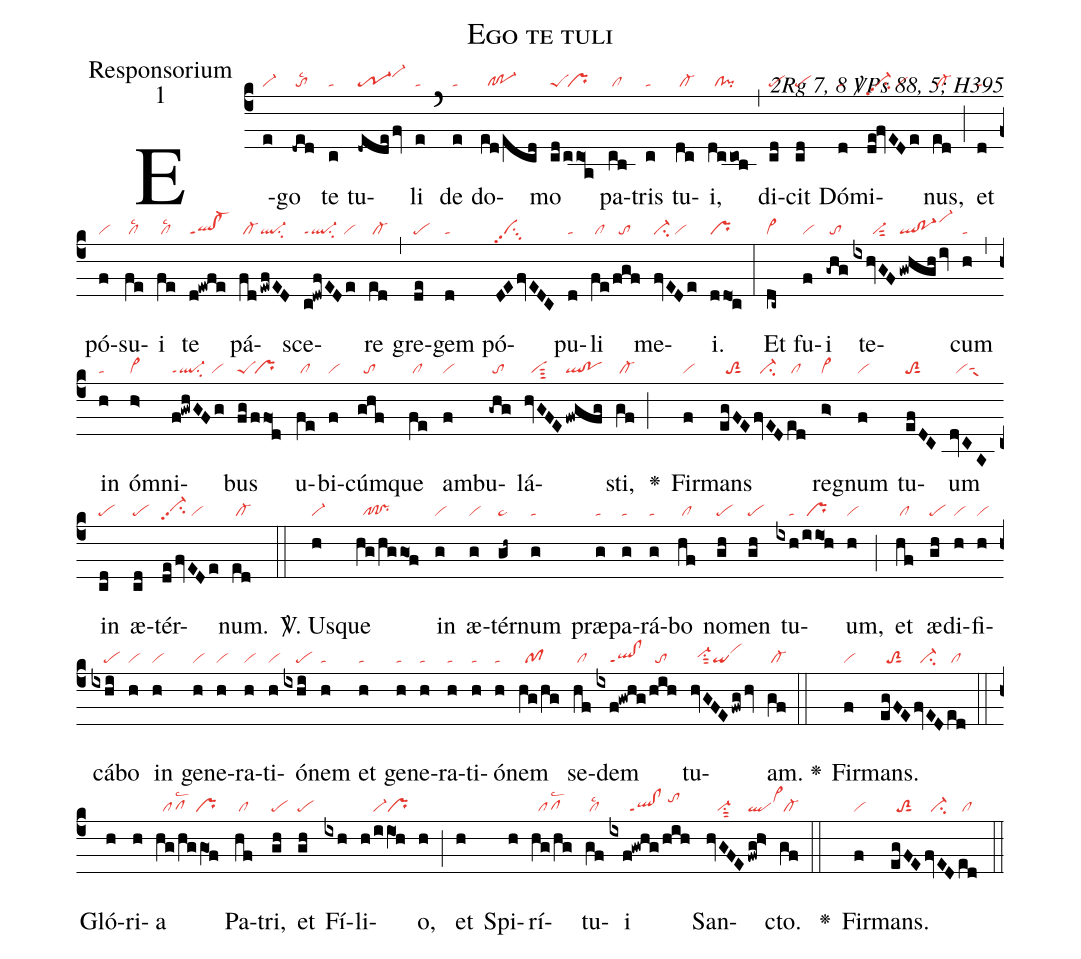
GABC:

name:Ego te tuli;
office-part:Responsorium;
mode:1;
commentary:2Rg 7, 8 \Vbar Ps 88, 5; H395;
nabc-lines:1;
%%
(c4)E(e|vi-)go(-ded|/tolsc2) te(c|ta) tu(-dedefv|tr-1vi-hj)li(e|ta) (`)
de(e|ta) do(ed/ecd|//cl!po-1)mo(cd|peS|/cco1a|/pr) pa(cb|/cl)tris(c|ta) tu(dc|/cl-)i,(dccob|//cl!pi) (,)
di(cd|pe)cit(cd|pe) Dó(d|ta)mi(de!fvEDe|vi-pp2su2/vi)nus,(ed|/cl-) (;)
et(d|ta) pó(f|vi)su(fe|/cllsc2)i(fe|/cllsc2) te(d!ewfe|ql!cl-ppt1) pá(fd|/cl-|!ewfED|ql-su2)sce(c!dwfEDe|ql-ppt1su2/vi)re(ed|/cl-) (,)
gre(de|pe)gem(d|ta) pó(DEfvEDC|vipp2su3)pu(d|ta)li(fe|/cl|/fgf|//to) me(fvEDe|vi-su2/vi)i.(ddo1c|pr) (:)
Et(dc~|cl~) fu(f|vi)i(-ghg|/to) te(ixhvGF|//////vi-sut2|gwhghiv|ql!po-1vi-hk)cum(h|ta) (,)
in(h|ta) óm(h>|vi>)ni(f!gwhGFg|ql-ppt1su2/vi)bus(fg|peS|/ffo1d|/pr)
u(fe|/cl)bi(f|vi)cúm(ghf|//to)que(fe|/cl) am(f|vi)bu(-ghg|/to)lá(hvGFE|//visut3|fwgfg|ql!po)sti,(gf|/cl-) (;)

<v>\greheightstar</v>()
Fir(f|vi)mans(egFE|//toS2sut1|fvED|//ci-|ed|/cl) re(g>|vi>)gnum(f|vi) tu(efDC|toS2sut1)um(dvCA|//visut1suw1) in(cd|pe) æ(cd|pe)tér(defvEDe|vi-hhpp2su2/vi)num.(ed|/cl-) (::)

<sp>V/</sp>.
Us(h|vi-)que(hg/hg/go1f|//pf!pr) in(g|vi) æ(g|vi)tér(gh~|pe~)num(g|ta)
præ(g|ta)pa(g|ta)rá(g|ta)bo(hf|/cl) no(gh|pe)men(gh|pe) tu(ixh|////ta|/iio1h|/pr)um,(h|vi) (;)
et(hf|/cl) æ(gh|pe)di(h|vi)fi(h|vi)cá(ixhi|////pe)bo(h|vi)
in(h|vi) ge(h|vi)ne(h|vi)ra(h|vi)ti(h|vi)ó(ixhi|////pe)nem(h|ta)
et(h|ta) ge(h|ta)ne(h|ta)ra(h|ta)ti(h|ta)ó(h|ta)nem(hg/hg|//pf)
se(hf|/cl)dem(ixf!gwhg|////ql!clppt1|/hih|//to) tu(hvGFEfwghv|//vi-hhsu1sut2qivihj)am.(gf|/cl-) (::)

<v>\greheightstar</v>() Fir(f|vi)mans.(egFE|//toS2sut1|fvED|//ci-|ed|/cl) (::)

Gló(h)ri(h)a(hg/hg/gO1f|//pflsc2/pr)
Pa(hf|/cl)tri,(gh|pe) et(gh|pe) Fí(ixh)li(h/iiO1h|////vi-pr)o,(h) (;)
et(h) Spi(h)rí(hg/hg|//pflsc2)tu(gf|/cllsc2)i(ixf!gwhg/hih|//////ql!clppt1/tohj)
San(hvGFE|///vi-su1sut2|fwg!h>|qlvi>hj)cto.(gf|/cl-) (::)

<v>\greheightstar</v>() Fir(f|vi)mans.(egFE|//toS2sut1|fvED|//ci-|ed|/cl) (::)
